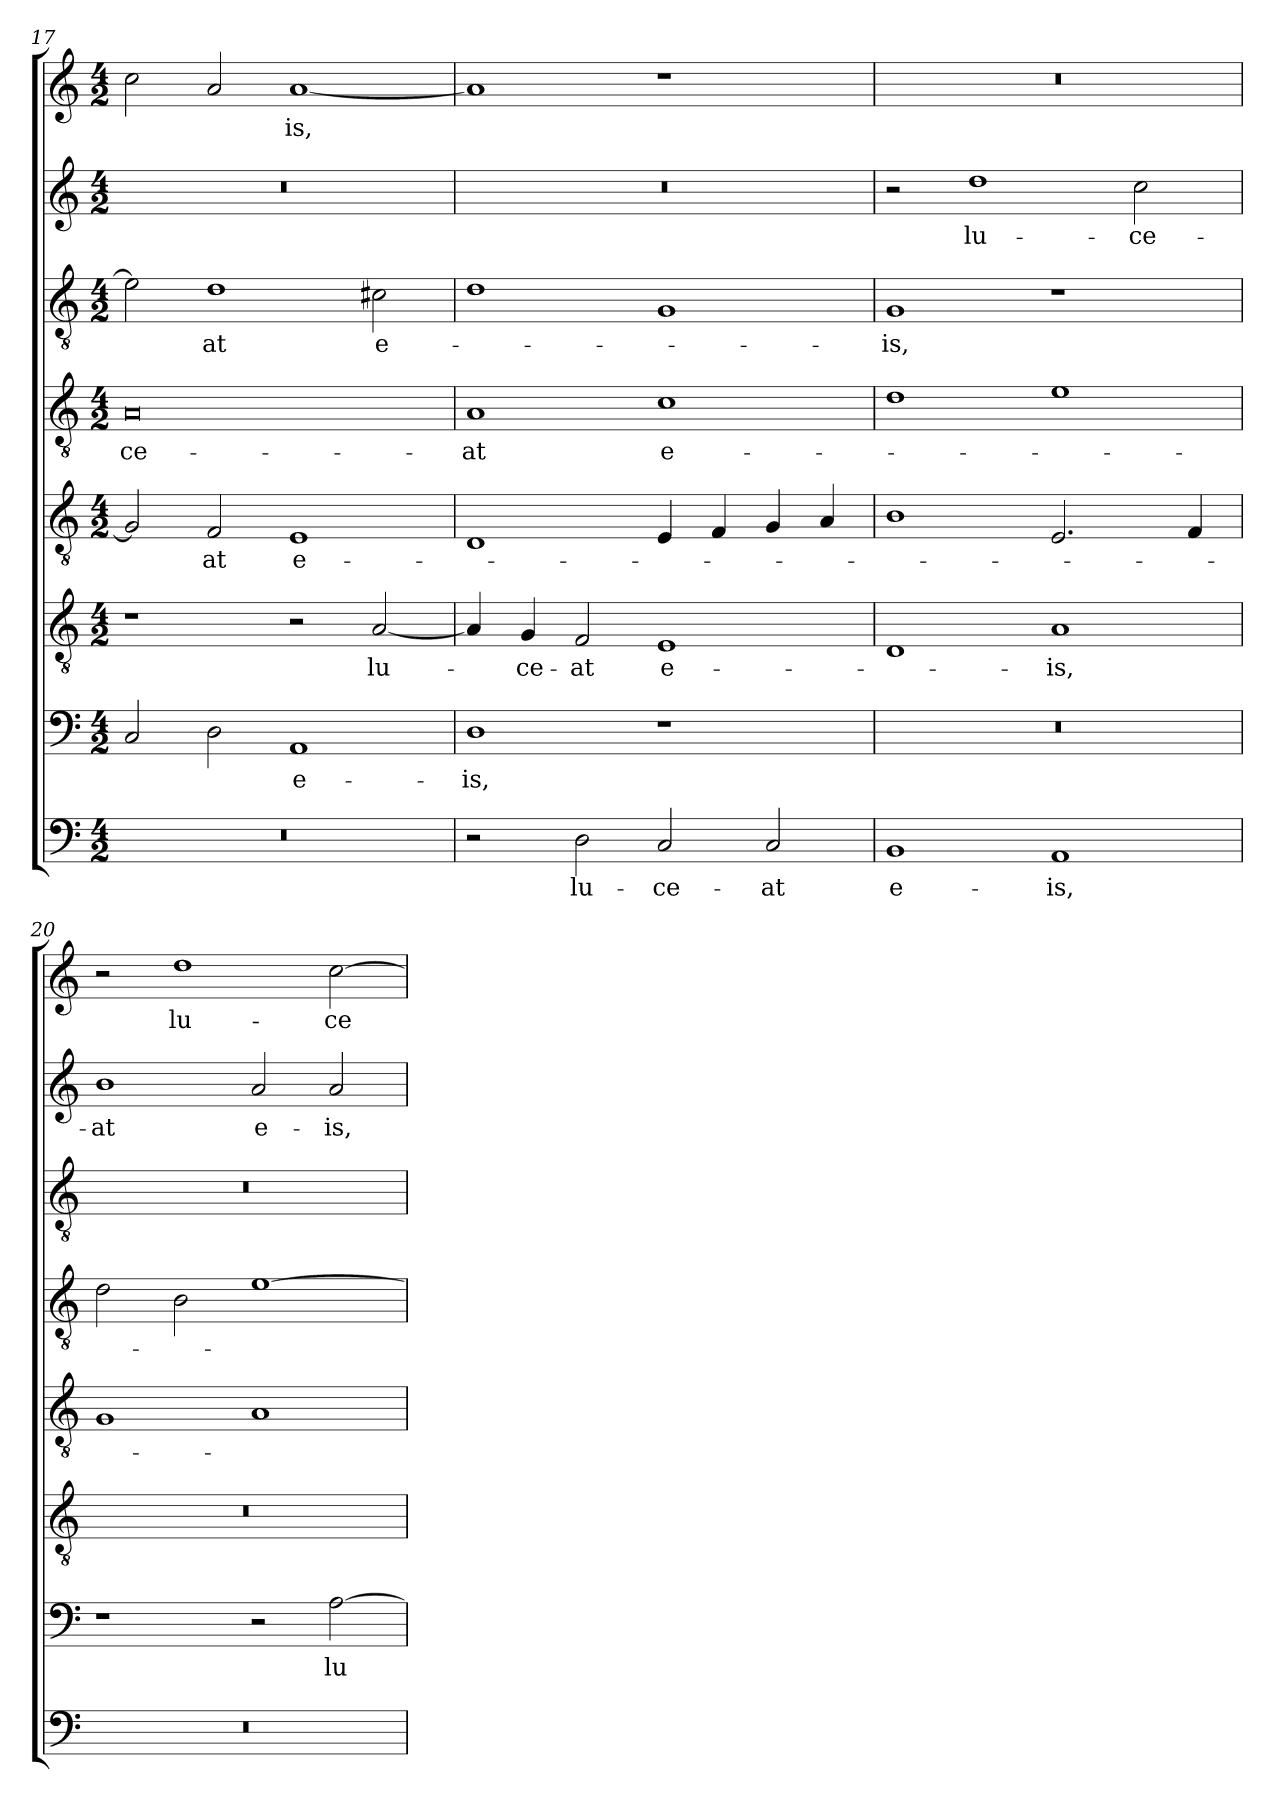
**kern	**text	**kern	**text	**kern	**text	**kern	**text	**kern	**text	**kern	**text	**kern	**text	**kern	**text
*part8	*part8	*part7	*part7	*part6	*part6	*part5	*part5	*part4	*part4	*part3	*part3	*part2	*part2	*part1	*part1
*staff8	*staff8	*staff7	*staff7	*staff6	*staff6	*staff5	*staff5	*staff4	*staff4	*staff3	*staff3	*staff2	*staff2	*staff1	*staff1
*clefF4	*	*clefF4	*	*clefGv2	*	*clefGv2	*	*clefGv2	*	*clefGv2	*	*clefG2	*	*clefG2	*
*k[]	*	*k[]	*	*k[]	*	*k[]	*	*k[]	*	*k[]	*	*k[]	*	*k[]	*
*C:	*	*C:	*	*C:	*	*C:	*	*C:	*	*C:	*	*C:	*	*C:	*
*M4/2	*	*M4/2	*	*M4/2	*	*M4/2	*	*M4/2	*	*M4/2	*	*M4/2	*	*M4/2	*
=17	=17	=17	=17	=17	=17	=17	=17	=17	=17	=17	=17	=17	=17	=17	=17
!	!	!	!	!	!	!	!	!	!LO:LY:b	!	!	!	!	!	!
0r	.	2C/	.	1r	.	2G/]	.	0A	-ce-	2e\]	.	0r	.	2cc\	.
!	!	!	!	!	!	!	!LO:LY:b	!	!	!	!LO:LY:b	!	!	!	!
.	.	2D\	.	.	.	2F/	-at	.	.	1d	-at	.	.	2a/	.
!	!	!	!LO:LY:b	!	!	!	!LO:LY:b	!	!	!	!	!	!	!	!LO:LY:b
.	.	1AA	e-	2r	.	1E	e-	.	.	.	.	.	.	[1a	-is,
!	!	!	!	!	!LO:LY:b	!	!	!	!	!	!LO:LY:b	!	!	!	!
.	.	.	.	[2A/	lu-	.	.	.	.	2c#X\	e-	.	.	.	.
=18	=18	=18	=18	=18	=18	=18	=18	=18	=18	=18	=18	=18	=18	=18	=18
!	!	!	!LO:LY:b	!	!	!	!	!	!LO:LY:b	!	!	!	!	!	!
2r	.	1D	-is,	4A/]	.	1D	.	1A	-at	1d	.	0r	.	1a]	.
!	!	!	!	!	!LO:LY:b	!	!	!	!	!	!	!	!	!	!
.	.	.	.	4G/	-ce-	.	.	.	.	.	.	.	.	.	.
!	!LO:LY:b	!	!	!	!LO:LY:b	!	!	!	!	!	!	!	!	!	!
2D\	lu-	.	.	2F/	-at	.	.	.	.	.	.	.	.	.	.
!	!LO:LY:b	!	!	!	!LO:LY:b	!	!	!	!LO:LY:b	!	!	!	!	!	!
2C/	-ce-	1r	.	1E	e-	4E/	.	1c	e-	1G	.	.	.	1r	.
.	.	.	.	.	.	4F/	.	.	.	.	.	.	.	.	.
!	!LO:LY:b	!	!	!	!	!	!	!	!	!	!	!	!	!	!
2C/	-at	.	.	.	.	4G/	.	.	.	.	.	.	.	.	.
.	.	.	.	.	.	4A/	.	.	.	.	.	.	.	.	.
!!LO:LB:g=z
=19	=19	=19	=19	=19	=19	=19	=19	=19	=19	=19	=19	=19	=19	=19	=19
!	!LO:LY:b	!	!	!	!	!	!	!	!	!	!LO:LY:b	!	!	!	!
1BB	e-	0r	.	1D	.	1B	.	1d	.	1G	-is,	2r	.	0r	.
!	!	!	!	!	!	!	!	!	!	!	!	!	!LO:LY:b	!	!
.	.	.	.	.	.	.	.	.	.	.	.	1dd	lu-	.	.
!	!LO:LY:b	!	!	!	!LO:LY:b	!	!	!	!	!	!	!	!	!	!
1AA	-is,	.	.	1A	-is,	2.E/	.	1e	.	1r	.	.	.	.	.
!	!	!	!	!	!	!	!	!	!	!	!	!	!LO:LY:b	!	!
.	.	.	.	.	.	.	.	.	.	.	.	2cc\	-ce-	.	.
.	.	.	.	.	.	4F/	.	.	.	.	.	.	.	.	.
=20	=20	=20	=20	=20	=20	=20	=20	=20	=20	=20	=20	=20	=20	=20	=20
!	!	!	!	!	!	!	!	!	!	!	!	!	!LO:LY:b	!	!
0r	.	1r	.	0r	.	1G	.	2d\	.	0r	.	1b	-at	2r	.
!	!	!	!	!	!	!	!	!	!	!	!	!	!	!	!LO:LY:b
.	.	.	.	.	.	.	.	2B\	.	.	.	.	.	1dd	lu-
!	!	!	!	!	!	!	!	!	!	!	!	!	!LO:LY:b	!	!
.	.	2r	.	.	.	1A	.	[1e	.	.	.	2a/	e-	.	.
!	!	!	!LO:LY:b	!	!	!	!	!	!	!	!	!	!LO:LY:b	!	!LO:LY:b
.	.	[2A\	lu-	.	.	.	.	.	.	.	.	2a/	-is,	[2cc\	-ce-
=	=	=	=	=	=	=	=	=	=	=	=	=	=	=	=
*-	*-	*-	*-	*-	*-	*-	*-	*-	*-	*-	*-	*-	*-	*-	*-
